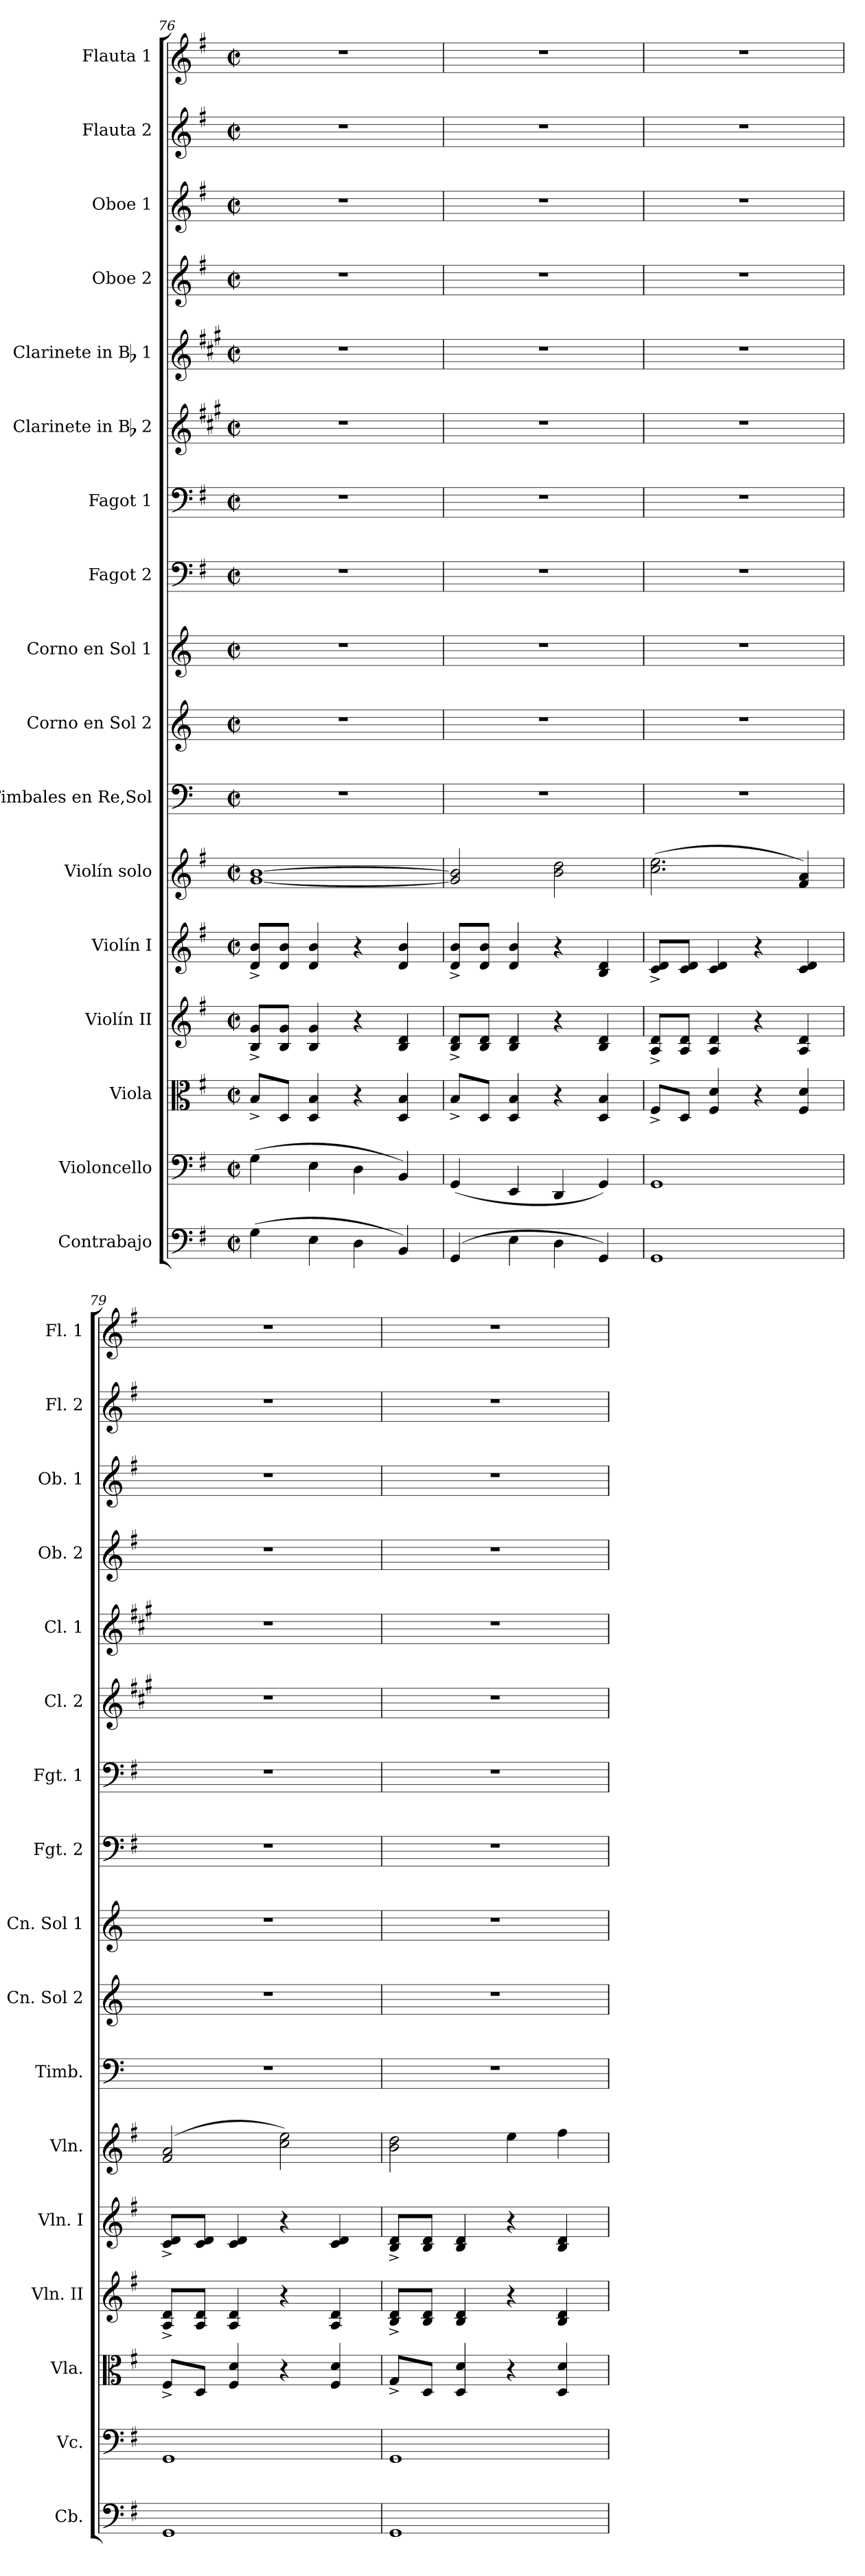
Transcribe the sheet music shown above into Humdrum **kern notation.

**kern	**kern	**kern	**kern	**kern	**kern	**kern	**kern	**kern	**kern	**kern	**kern	**kern	**kern	**kern	**kern	**kern
*part17	*part16	*part15	*part14	*part13	*part12	*part11	*part10	*part9	*part8	*part7	*part6	*part5	*part4	*part3	*part2	*part1
*staff17	*staff16	*staff15	*staff14	*staff13	*staff12	*staff11	*staff10	*staff9	*staff8	*staff7	*staff6	*staff5	*staff4	*staff3	*staff2	*staff1
*I"Contrabajo	*I"Violoncello	*I"Viola	*I"Violín II	*I"Violín I	*I"Violín solo	*I"Timbales en Re,Sol	*I"Corno en Sol 2	*I"Corno en Sol 1	*I"Fagot 2	*I"Fagot 1	*I"Clarinete in Bb 2	*I"Clarinete in Bb 1	*I"Oboe 2	*I"Oboe 1	*I"Flauta 2	*I"Flauta 1
*I'Cb.	*I'Vc.	*I'Vla.	*I'Vln. II	*I'Vln. I	*I'Vln.	*I'Timb.	*I'Cn. Sol 2	*I'Cn. Sol 1	*I'Fgt. 2	*I'Fgt. 1	*I'Cl. 2	*I'Cl. 1	*I'Ob. 2	*I'Ob. 1	*I'Fl. 2	*I'Fl. 1
!!LO:PB:g=z
*clefF4	*clefF4	*clefC3	*clefG2	*clefG2	*clefG2	*clefF4	*clefG2	*clefG2	*clefF4	*clefF4	*clefG2	*clefG2	*clefG2	*clefG2	*clefG2	*clefG2
*ITrd7c12	*	*	*	*	*	*	*ITrd3c5	*ITrd3c5	*	*	*ITrd1c2	*ITrd1c2	*	*	*	*
*k[f#]	*k[f#]	*k[f#]	*k[f#]	*k[f#]	*k[f#]	*k[]	*k[f#]	*k[f#]	*k[f#]	*k[f#]	*k[f#]	*k[f#]	*k[f#]	*k[f#]	*k[f#]	*k[f#]
*G:	*G:	*G:	*G:	*G:	*G:	*C:	*G:	*G:	*G:	*G:	*G:	*G:	*G:	*G:	*G:	*G:
*M2/2	*M2/2	*M2/2	*M2/2	*M2/2	*M2/2	*M2/2	*M2/2	*M2/2	*M2/2	*M2/2	*M2/2	*M2/2	*M2/2	*M2/2	*M2/2	*M2/2
*met(c|)	*met(c|)	*met(c|)	*met(c|)	*met(c|)	*met(c|)	*met(c|)	*met(c|)	*met(c|)	*met(c|)	*met(c|)	*met(c|)	*met(c|)	*met(c|)	*met(c|)	*met(c|)	*met(c|)
=76	=76	=76	=76	=76	=76	=76	=76	=76	=76	=76	=76	=76	=76	=76	=76	=76
(4GGi\	(4Gi\	8B^i/L	8Bi/^ 8gi^L	8di/^ 8bi^L	[<1gi [>1bi	1r	1r	1r	1r	1r	1r	1r	1r	1r	1r	1r
.	.	8Di/J	8Bi/ 8giJ	8di/ 8biJ	.	.	.	.	.	.	.	.	.	.	.	.
4EEi\	4Ei\	4Di/ 4Bi	4Bi/ 4gi	4di/ 4bi	.	.	.	.	.	.	.	.	.	.	.	.
4DDi\	4Di\	4r	4r	4r	.	.	.	.	.	.	.	.	.	.	.	.
4BBBi/)	4BBi/)	4Di/ 4Bi	4Bi/ 4di	4di/ 4bi	.	.	.	.	.	.	.	.	.	.	.	.
=77	=77	=77	=77	=77	=77	=77	=77	=77	=77	=77	=77	=77	=77	=77	=77	=77
(4GGGi/	(4GGi/	8B^i/L	8Bi/^ 8di^L	8di/^ 8bi^L	2gi/] 2bi]	1r	1r	1r	1r	1r	1r	1r	1r	1r	1r	1r
.	.	8Di/J	8Bi/ 8diJ	8di/ 8biJ	.	.	.	.	.	.	.	.	.	.	.	.
4EEi\	4EEi/	4Di/ 4Bi	4Bi/ 4di	4di/ 4bi	.	.	.	.	.	.	.	.	.	.	.	.
4DDi\	4DDi/	4r	4r	4r	2bi\ 2ddi	.	.	.	.	.	.	.	.	.	.	.
4GGGi/)	4GGi/)	4Di/ 4Bi	4Bi/ 4di	4Bi/ 4di	.	.	.	.	.	.	.	.	.	.	.	.
=78	=78	=78	=78	=78	=78	=78	=78	=78	=78	=78	=78	=78	=78	=78	=78	=78
1GGGi	1GGi	8F#^i/L	8Ai/^ 8di^L	8ci/^ 8di^L	(2.cci\ 2.eei	1r	1r	1r	1r	1r	1r	1r	1r	1r	1r	1r
.	.	8Di/J	8Ai/ 8diJ	8ci/ 8diJ	.	.	.	.	.	.	.	.	.	.	.	.
.	.	4F#i/ 4di	4Ai/ 4di	4ci/ 4di	.	.	.	.	.	.	.	.	.	.	.	.
.	.	4r	4r	4r	.	.	.	.	.	.	.	.	.	.	.	.
.	.	4F#i/ 4di	4Ai/ 4di	4ci/ 4di	4f#i/ 4ai)	.	.	.	.	.	.	.	.	.	.	.
=79	=79	=79	=79	=79	=79	=79	=79	=79	=79	=79	=79	=79	=79	=79	=79	=79
1GGGi	1GGi	8F#^i/L	8Ai/^ 8di^L	8ci/^ 8di^L	(2f#i/ 2ai	1r	1r	1r	1r	1r	1r	1r	1r	1r	1r	1r
.	.	8Di/J	8Ai/ 8diJ	8ci/ 8diJ	.	.	.	.	.	.	.	.	.	.	.	.
.	.	4F#i/ 4di	4Ai/ 4di	4ci/ 4di	.	.	.	.	.	.	.	.	.	.	.	.
.	.	4r	4r	4r	2cci\ 2eei)	.	.	.	.	.	.	.	.	.	.	.
.	.	4F#i/ 4di	4Ai/ 4di	4ci/ 4di	.	.	.	.	.	.	.	.	.	.	.	.
=80	=80	=80	=80	=80	=80	=80	=80	=80	=80	=80	=80	=80	=80	=80	=80	=80
1GGGi	1GGi	8G^i/L	8Bi/^ 8di^L	8Bi/^ 8di^L	2bi\ 2ddi	1r	1r	1r	1r	1r	1r	1r	1r	1r	1r	1r
.	.	8Di/J	8Bi/ 8diJ	8Bi/ 8diJ	.	.	.	.	.	.	.	.	.	.	.	.
.	.	4Di/ 4di	4Bi/ 4di	4Bi/ 4di	.	.	.	.	.	.	.	.	.	.	.	.
.	.	4r	4r	4r	4eei\	.	.	.	.	.	.	.	.	.	.	.
.	.	4Di/ 4di	4Bi/ 4di	4Bi/ 4di	4ff#i\	.	.	.	.	.	.	.	.	.	.	.
=	=	=	=	=	=	=	=	=	=	=	=	=	=	=	=	=
*-	*-	*-	*-	*-	*-	*-	*-	*-	*-	*-	*-	*-	*-	*-	*-	*-
